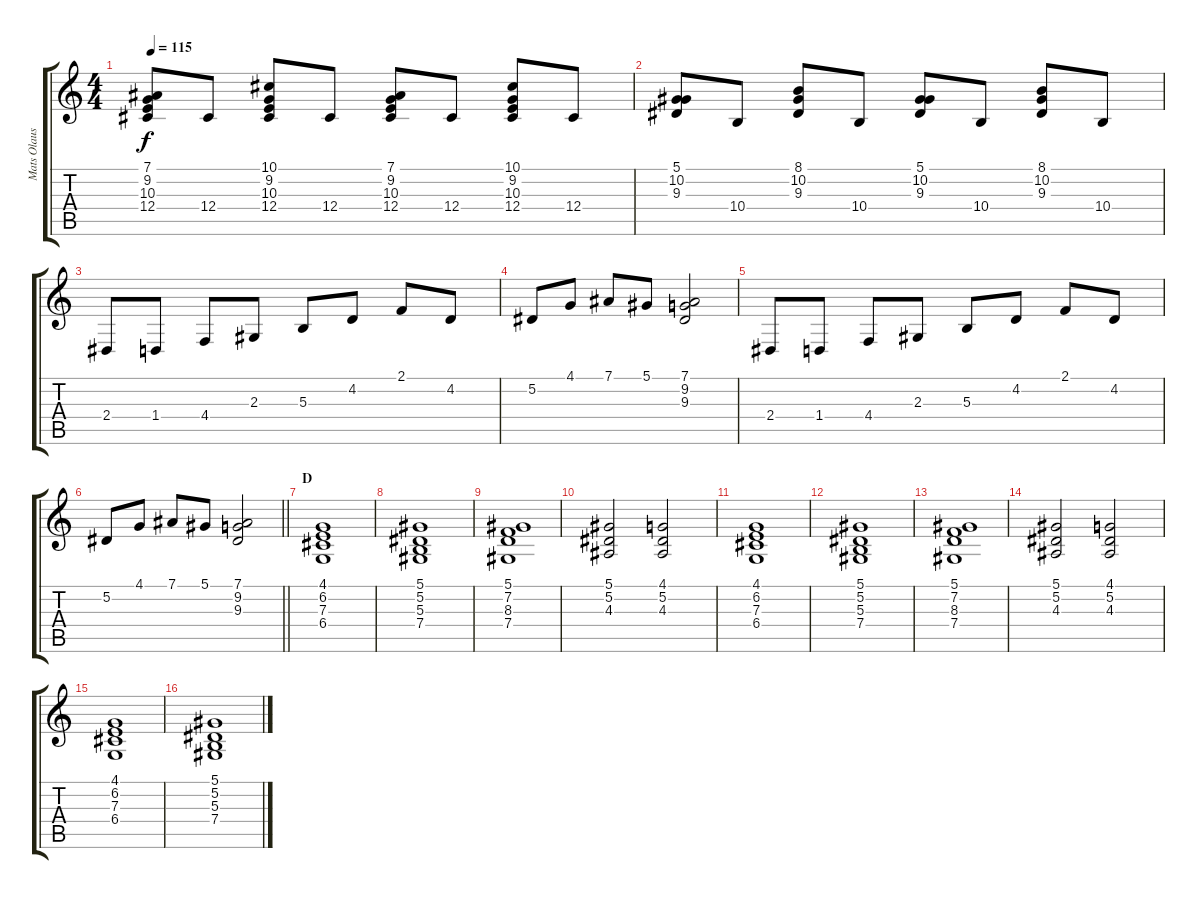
\track ("Mats Olausson" "Mats Olaus") {instrument stringensemble1}
\staff {score tabs}
\tuning (Eb4 Bb3 Gb3 Db3 Ab2 Eb2) {hide}
\ts (4 4)
\tempo 115
\clef g2
\ks c
(7.1 9.2 10.3 12.4).8{dy f} 12.4.8 (10.1 9.2 10.3 12.4).8 12.4.8 (7.1 9.2 10.3 12.4).8 12.4.8 (10.1 9.2 10.3 12.4).8 12.4.8 |
(5.1 10.2 9.3).8 10.4.8 (8.1 10.2 9.3).8 10.4.8 (5.1 10.2 9.3).8 10.4.8 (8.1 10.2 9.3).8 10.4.8 |
2.4.8 1.4.8 4.4.8 2.3.8 5.3.8 4.2.8 2.1.8 4.2.8 |
5.2.8 4.1.8 7.1.8 5.1.8 (7.1 9.2 9.3).2 |
2.4.8 1.4.8 4.4.8 2.3.8 5.3.8 4.2.8 2.1.8 4.2.8 |
\barLineRight lightlight
5.2.8 4.1.8 7.1.8 5.1.8 (7.1 9.2 9.3).2 |
\section ("" "D")
(4.1 6.2 7.3 6.4).1 |
(5.1 5.2 5.3 7.4).1 |
(5.1 7.2 8.3 7.4).1 |
(5.1 5.2 4.3).2 (4.1 5.2 4.3).2 |
(4.1 6.2 7.3 6.4).1 |
(5.1 5.2 5.3 7.4).1 |
(5.1 7.2 8.3 7.4).1 |
(5.1 5.2 4.3).2 (4.1 5.2 4.3).2 |
(4.1 6.2 7.3 6.4).1 |
(5.1 5.2 5.3 7.4).1
